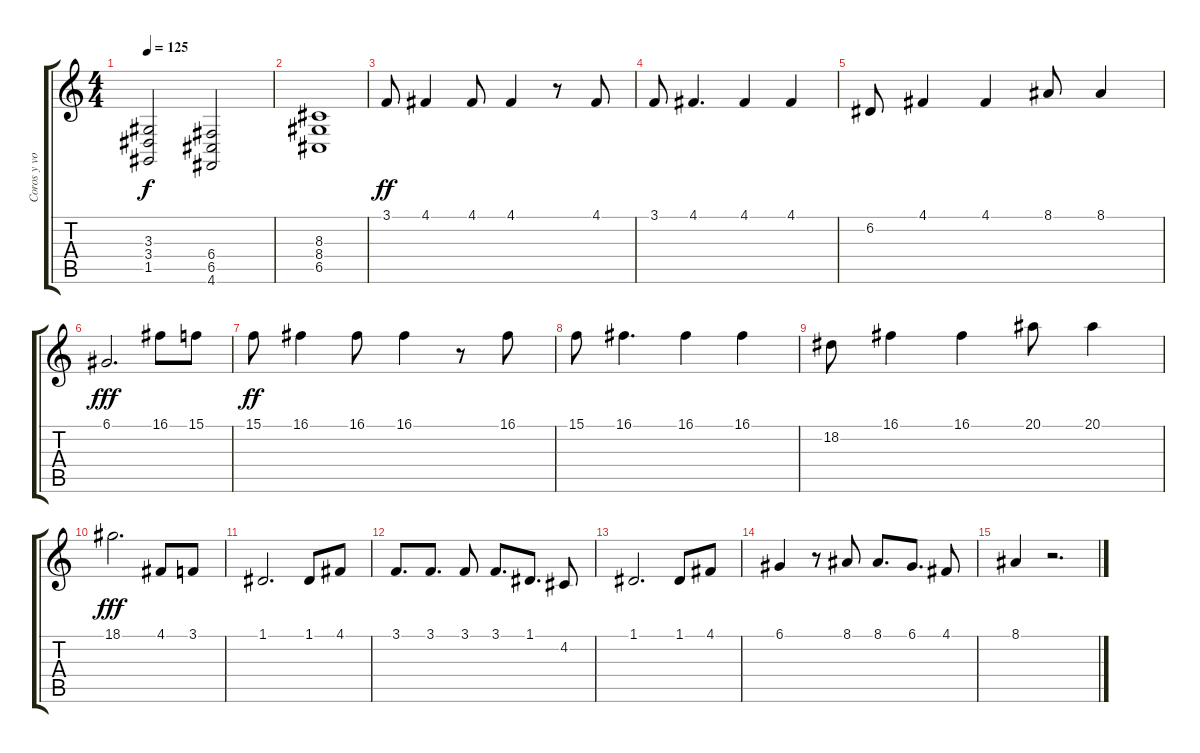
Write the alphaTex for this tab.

\track ("Coros y voz " "Coros y vo") {instrument choiraahs}
\staff {score tabs}
\tuning (D4 A3 F3 C3 G2 D2) {hide}
\ts (4 4)
\tempo 125
\clef g2
\ks c
(3.3 3.4 1.5).2{dy f} (6.4 6.5 4.6).2 |
(8.3 8.4 6.5).1 |
3.1.8{dy ff} 4.1.4 4.1.8 4.1.4 r.8 4.1.8 |
3.1.8 4.1.4{d} 4.1.4 4.1.4 |
6.2.8 4.1.4 4.1.4 8.1.8 8.1.4 |
6.1.2{d dy fff} 16.1.8 15.1.8 |
15.1.8{dy ff} 16.1.4 16.1.8 16.1.4 r.8 16.1.8 |
15.1.8 16.1.4{d} 16.1.4 16.1.4 |
18.2.8 16.1.4 16.1.4 20.1.8 20.1.4 |
18.1.2{d dy fff} 4.1.8 3.1.8 |
1.1.2{d} 1.1.8 4.1.8 |
3.1.8{d} 3.1.8{d} 3.1.8 3.1.8{d} 1.1.8{d} 4.2.8 |
1.1.2{d} 1.1.8 4.1.8 |
6.1.4 r.8 8.1.8 8.1.8{d} 6.1.8{d} 4.1.8 |
8.1.4 r.2{d}
